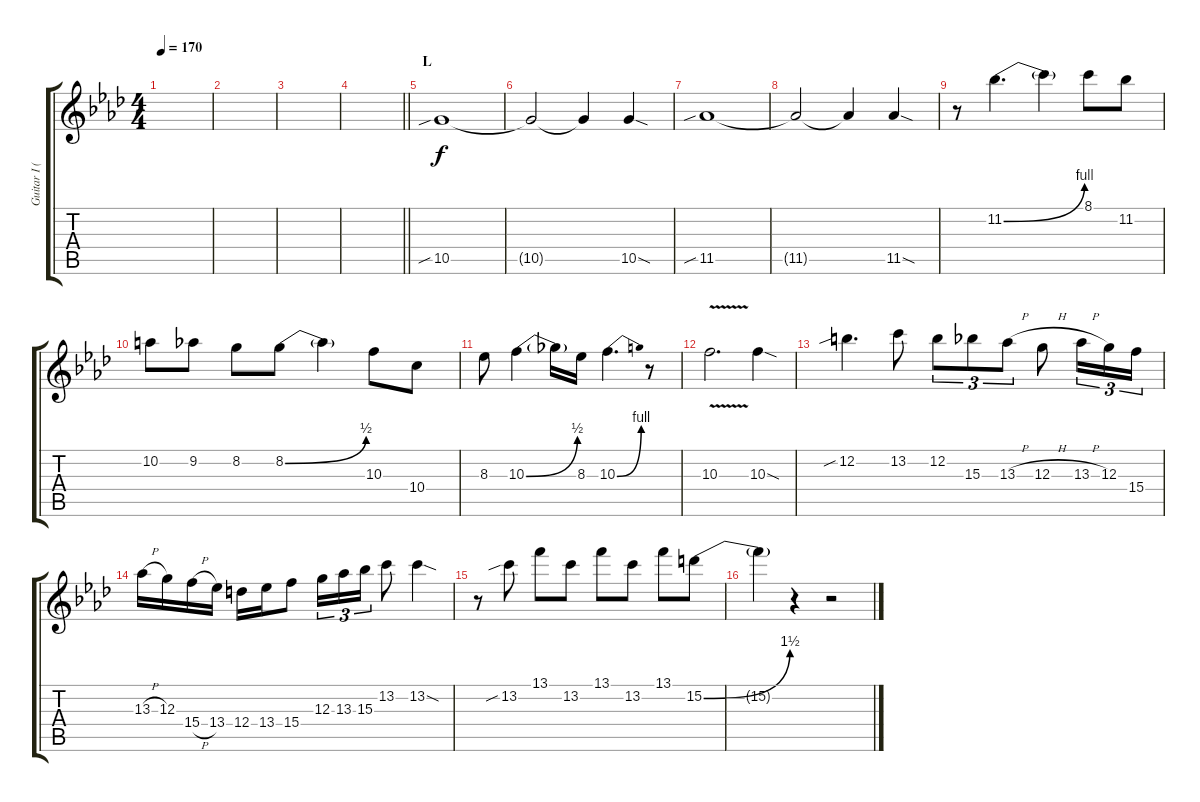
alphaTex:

\track ("Guitar I (Lead)" "Guitar I (") {instrument distortionguitar}
\staff {score tabs}
\tuning (E4 B3 G3 D3 A2 E2) {hide}
\ts (4 4)
\tempo 170
\clef g2
\ks ab
|
|
|
\barLineRight lightlight
|
\section ("" "L")
10.5{sib}.1{dy f} |
10.5{t}.2 10.5{t}.4 10.5{sod}.4 |
11.5{sib}.1 |
11.5{t}.2 11.5{t}.4 11.5{sod}.4 |
r.8 11.2{be (bend 0 0 60 4)}.4{d} 11.2{t}.4 8.1.8 11.2.8 |
10.2.8 9.2.8 8.2.8 8.2{be (bend 0 0 60 2)}.8 8.2{t}.4 10.3.8 10.4.8 |
8.3.8 10.3{be (bend 0 0 60 2)}.4 10.3{t}.16 8.3.16 10.3{be (bend 0 0 60 4)}.4{d} r.8 |
10.3{v}.2{d} 10.3{sod}.4 |
12.2{sib}.4{d} 13.2.8 12.2.8{tu (3 2)} 15.3.8{tu (3 2)} 13.3{h}.8{tu (3 2)} 12.3{h}.8 13.3{h}.16{tu (3 2)} 12.3.16{tu (3 2)} 15.4.16{tu (3 2)} |
13.3{h}.16 12.3.16 15.4{h}.16 13.4.16 12.4.16 13.4.16 15.4.8 12.3.16{tu (3 2)} 13.3.16{tu (3 2)} 15.3.16{tu (3 2)} 13.2.8 13.2{sod}.4 |
r.8 13.2{sib}.8 13.1.8 13.2.8 13.1.8 13.2.8 13.1.8 15.2{be (bend 0 0 60 6)}.8 |
15.2{t}.4 r.4 r.2
